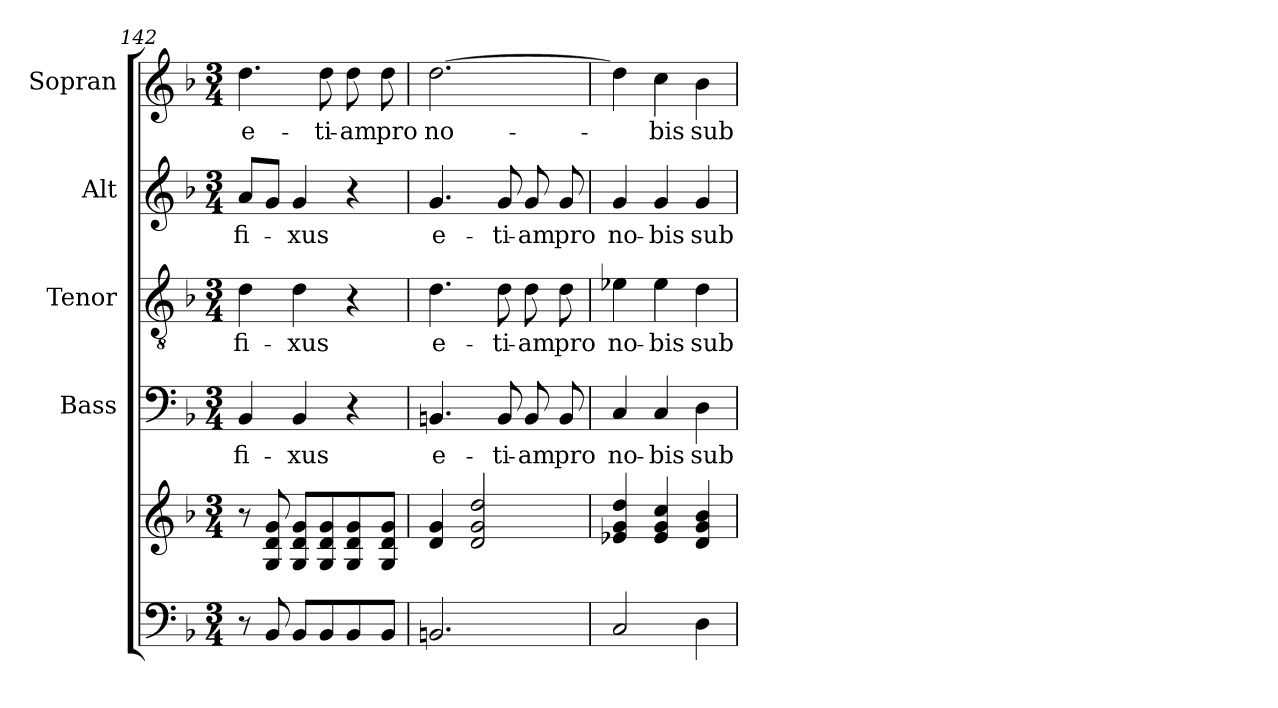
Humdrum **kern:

**kern	**kern	**kern	**text	**kern	**text	**kern	**text	**kern	**text
*part5	*part5	*part4	*part4	*part3	*part3	*part2	*part2	*part1	*part1
*staff6	*staff5	*staff4	*staff4	*staff3	*staff3	*staff2	*staff2	*staff1	*staff1
*	*	*I"Bass	*	*I"Tenor	*	*I"Alt	*	*I"Sopran	*
*	*	*I'B.	*	*I'T.	*	*I'A.	*	*I'S.	*
*clefF4	*clefG2	*clefF4	*	*clefGv2	*	*clefG2	*	*clefG2	*
*k[b-]	*k[b-]	*k[b-]	*	*k[b-]	*	*k[b-]	*	*k[b-]	*
*F:	*F:	*F:	*	*F:	*	*F:	*	*F:	*
*M3/4	*M3/4	*M3/4	*	*M3/4	*	*M3/4	*	*M3/4	*
=142	=142	=142	=142	=142	=142	=142	=142	=142	=142
!	!	!	!LO:LY:b	!	!LO:LY:b	!	!LO:LY:b	!	!LO:LY:b
8r	8r	4BB-/	-fi-	4d\	-fi-	8a/L	-fi-	4.dd\	e-
8BB-/	8G/ 8d/ 8g/	.	.	.	.	8g/J	.	.	.
!	!	!	!LO:LY:b	!	!LO:LY:b	!	!LO:LY:b	!	!
8BB-/L	8G/ 8d/ 8g/L	4BB-/	-xus	4d\	-xus	4g/	-xus	.	.
!	!	!	!	!	!	!	!	!	!LO:LY:b
8BB-/	8G/ 8d/ 8g/	.	.	.	.	.	.	8dd\	-ti-
!	!	!	!	!	!	!	!	!	!LO:LY:b
8BB-/	8G/ 8d/ 8g/	4r	.	4r	.	4r	.	8dd\	-am
!	!	!	!	!	!	!	!	!	!LO:LY:b
8BB-/J	8G/ 8d/ 8g/J	.	.	.	.	.	.	8dd\	pro
=143	=143	=143	=143	=143	=143	=143	=143	=143	=143
!	!	!	!LO:LY:b	!	!LO:LY:b	!	!LO:LY:b	!	!LO:LY:b
2.BBn/	4d/ 4g/	4.BBn/	e-	4.d\	e-	4.g/	e-	[2.dd\	no-
.	2d/ 2g/ 2dd/	.	.	.	.	.	.	.	.
!	!	!	!LO:LY:b	!	!LO:LY:b	!	!LO:LY:b	!	!
.	.	8BB/	-ti-	8d\	-ti-	8g/	-ti-	.	.
!	!	!	!LO:LY:b	!	!LO:LY:b	!	!LO:LY:b	!	!
.	.	8BB/	-am	8d\	-am	8g/	-am	.	.
!	!	!	!LO:LY:b	!	!LO:LY:b	!	!LO:LY:b	!	!
.	.	8BB/	pro	8d\	pro	8g/	pro	.	.
!!LO:PB:g=z
=144	=144	=144	=144	=144	=144	=144	=144	=144	=144
!	!	!	!LO:LY:b	!	!LO:LY:b	!	!LO:LY:b	!	!
2C/	4e-X/ 4g/ 4dd/	4C/	no-	4e-X\	no-	4g/	no-	4dd\]	.
!	!	!	!LO:LY:b	!	!LO:LY:b	!	!LO:LY:b	!	!LO:LY:b
.	4e-/ 4g/ 4cc/	4C/	-bis	4e-\	-bis	4g/	-bis	4cc\	-bis
!	!	!	!LO:LY:b	!	!LO:LY:b	!	!LO:LY:b	!	!LO:LY:b
4D\	4d/ 4g/ 4b-/	4D\	sub	4d\	sub	4g/	sub	4b-\	sub
=	=	=	=	=	=	=	=	=	=
*-	*-	*-	*-	*-	*-	*-	*-	*-	*-
